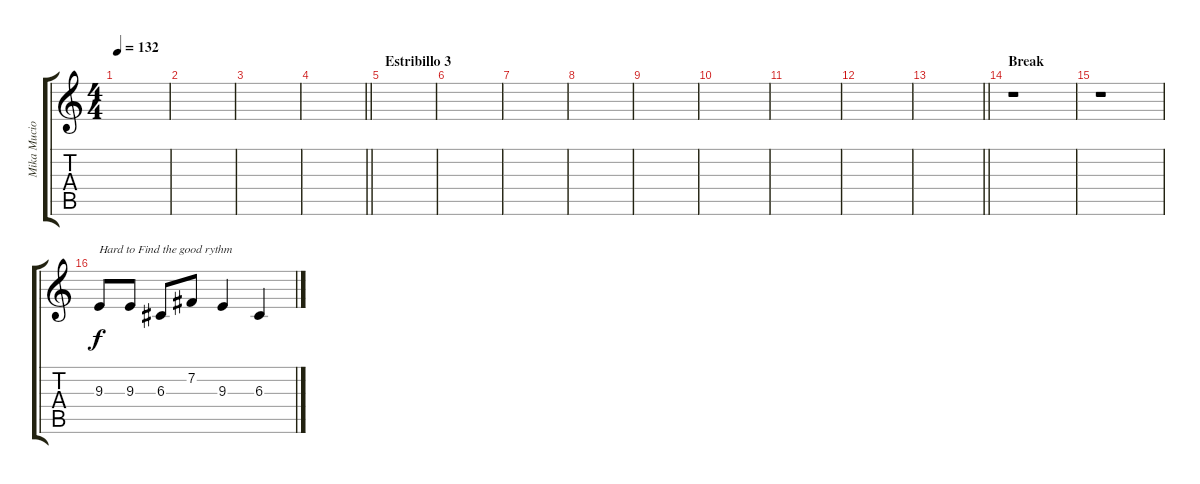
\track ("Mika Muciol / Voz de niño" "Mika Mucio") {instrument mutedtrumpet}
\staff {score tabs}
\tuning (E4 B3 G3 D3 A2 E2) {hide}
\ts (4 4)
\tempo 132
\clef g2
\ks c
|
|
|
\barLineRight lightlight
|
\section ("" "Estribillo 3")
|
|
|
|
|
|
|
|
\barLineRight lightlight
|
\section ("" "Break")
r.1 |
r.1 |
9.3.8{txt "Hard to Find the good rythm"} 9.3.8 6.3.8 7.2.8 9.3.4 6.3.4
